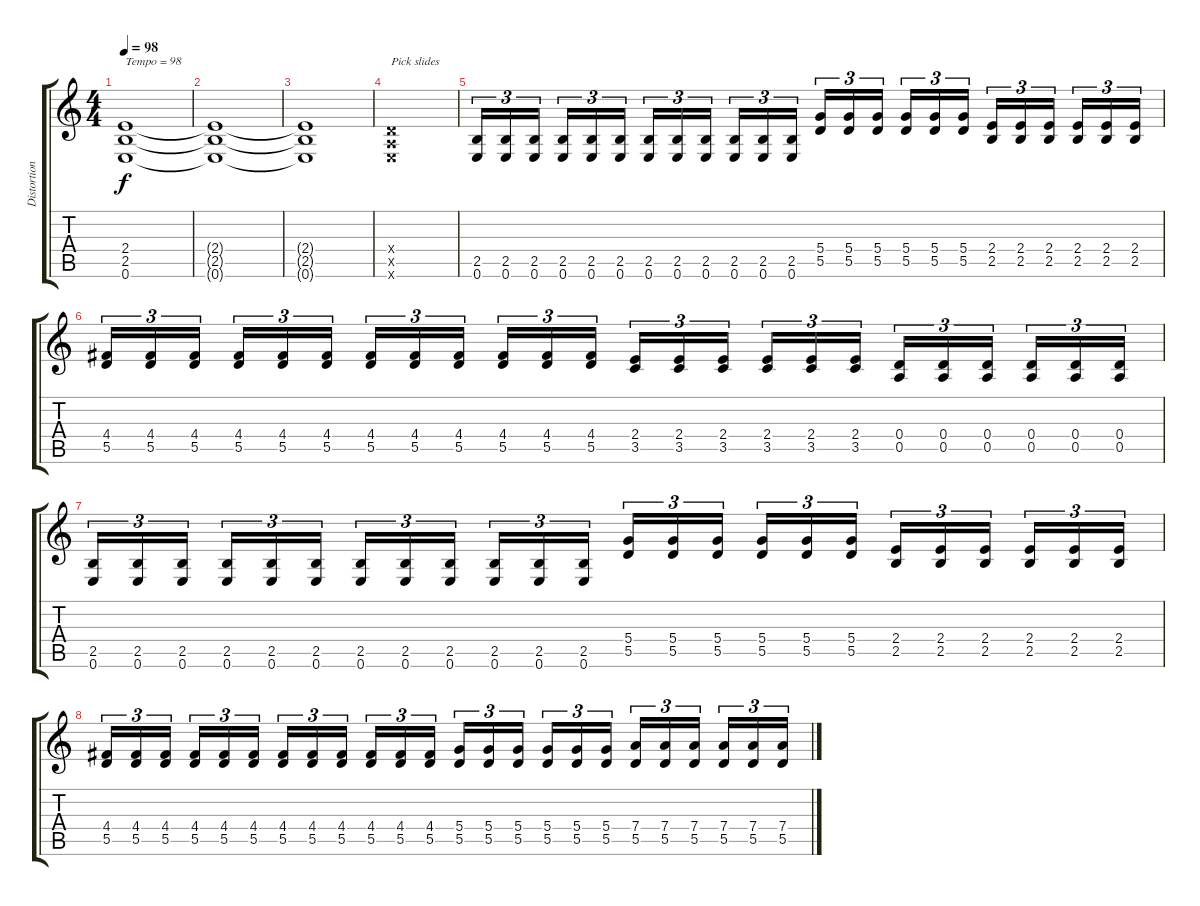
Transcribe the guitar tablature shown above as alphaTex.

\track ("Distortion guitar 1" "Distortion") {instrument distortionguitar}
\staff {score tabs}
\tuning (E4 B3 G3 D3 A2 E2) {hide}
\ts (4 4)
\tempo 98
\clef g2
\ks c
(2.4 2.5 0.6).1{txt "Tempo = 98" dy f volume 14 instrument distortionguitar} |
(2.4{t} 2.5{t} 0.6{t}).1 |
(2.4{t} 2.5{t} 0.6{t}).1 |
(0.4{x} 0.5{x} 0.6{x}).1{txt "Pick slides" volume 16} |
(2.5 0.6).16{tu (3 2)} (2.5 0.6).16{tu (3 2)} (2.5 0.6).16{tu (3 2)} (2.5 0.6).16{tu (3 2)} (2.5 0.6).16{tu (3 2)} (2.5 0.6).16{tu (3 2)} (2.5 0.6).16{tu (3 2)} (2.5 0.6).16{tu (3 2)} (2.5 0.6).16{tu (3 2)} (2.5 0.6).16{tu (3 2)} (2.5 0.6).16{tu (3 2)} (2.5 0.6).16{tu (3 2)} (5.4 5.5).16{tu (3 2)} (5.4 5.5).16{tu (3 2)} (5.4 5.5).16{tu (3 2)} (5.4 5.5).16{tu (3 2)} (5.4 5.5).16{tu (3 2)} (5.4 5.5).16{tu (3 2)} (2.4 2.5).16{tu (3 2)} (2.4 2.5).16{tu (3 2)} (2.4 2.5).16{tu (3 2)} (2.4 2.5).16{tu (3 2)} (2.4 2.5).16{tu (3 2)} (2.4 2.5).16{tu (3 2)} |
(4.4 5.5).16{tu (3 2)} (4.4 5.5).16{tu (3 2)} (4.4 5.5).16{tu (3 2)} (4.4 5.5).16{tu (3 2)} (4.4 5.5).16{tu (3 2)} (4.4 5.5).16{tu (3 2)} (4.4 5.5).16{tu (3 2)} (4.4 5.5).16{tu (3 2)} (4.4 5.5).16{tu (3 2)} (4.4 5.5).16{tu (3 2)} (4.4 5.5).16{tu (3 2)} (4.4 5.5).16{tu (3 2)} (2.4 3.5).16{tu (3 2)} (2.4 3.5).16{tu (3 2)} (2.4 3.5).16{tu (3 2)} (2.4 3.5).16{tu (3 2)} (2.4 3.5).16{tu (3 2)} (2.4 3.5).16{tu (3 2)} (0.4 0.5).16{tu (3 2)} (0.4 0.5).16{tu (3 2)} (0.4 0.5).16{tu (3 2)} (0.4 0.5).16{tu (3 2)} (0.4 0.5).16{tu (3 2)} (0.4 0.5).16{tu (3 2)} |
(2.5 0.6).16{tu (3 2)} (2.5 0.6).16{tu (3 2)} (2.5 0.6).16{tu (3 2)} (2.5 0.6).16{tu (3 2)} (2.5 0.6).16{tu (3 2)} (2.5 0.6).16{tu (3 2)} (2.5 0.6).16{tu (3 2)} (2.5 0.6).16{tu (3 2)} (2.5 0.6).16{tu (3 2)} (2.5 0.6).16{tu (3 2)} (2.5 0.6).16{tu (3 2)} (2.5 0.6).16{tu (3 2)} (5.4 5.5).16{tu (3 2)} (5.4 5.5).16{tu (3 2)} (5.4 5.5).16{tu (3 2)} (5.4 5.5).16{tu (3 2)} (5.4 5.5).16{tu (3 2)} (5.4 5.5).16{tu (3 2)} (2.4 2.5).16{tu (3 2)} (2.4 2.5).16{tu (3 2)} (2.4 2.5).16{tu (3 2)} (2.4 2.5).16{tu (3 2)} (2.4 2.5).16{tu (3 2)} (2.4 2.5).16{tu (3 2)} |
(4.4 5.5).16{tu (3 2)} (4.4 5.5).16{tu (3 2)} (4.4 5.5).16{tu (3 2)} (4.4 5.5).16{tu (3 2)} (4.4 5.5).16{tu (3 2)} (4.4 5.5).16{tu (3 2)} (4.4 5.5).16{tu (3 2)} (4.4 5.5).16{tu (3 2)} (4.4 5.5).16{tu (3 2)} (4.4 5.5).16{tu (3 2)} (4.4 5.5).16{tu (3 2)} (4.4 5.5).16{tu (3 2)} (5.4 5.5).16{tu (3 2)} (5.4 5.5).16{tu (3 2)} (5.4 5.5).16{tu (3 2)} (5.4 5.5).16{tu (3 2)} (5.4 5.5).16{tu (3 2)} (5.4 5.5).16{tu (3 2)} (7.4 5.5).16{tu (3 2)} (7.4 5.5).16{tu (3 2)} (7.4 5.5).16{tu (3 2)} (7.4 5.5).16{tu (3 2)} (7.4 5.5).16{tu (3 2)} (7.4 5.5).16{tu (3 2)}
